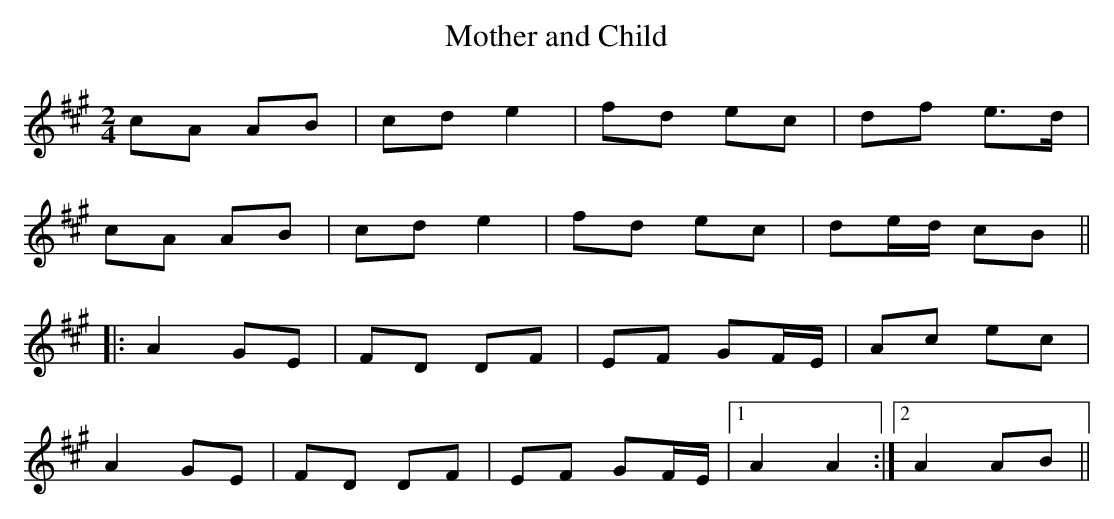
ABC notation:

X:1
T:Mother and Child
M:2/4
L:1/8
K:A
cA AB | cd e2 | fd ec | df e>d |
cA AB | cd e2 | fd ec | de/d/ cB ||
|: A2 GE | FD DF | EF GF/E/ | Ac ec |
A2 GE | FD DF | EF GF/E/ |1 A2 A2 :|2 A2 AB ||
